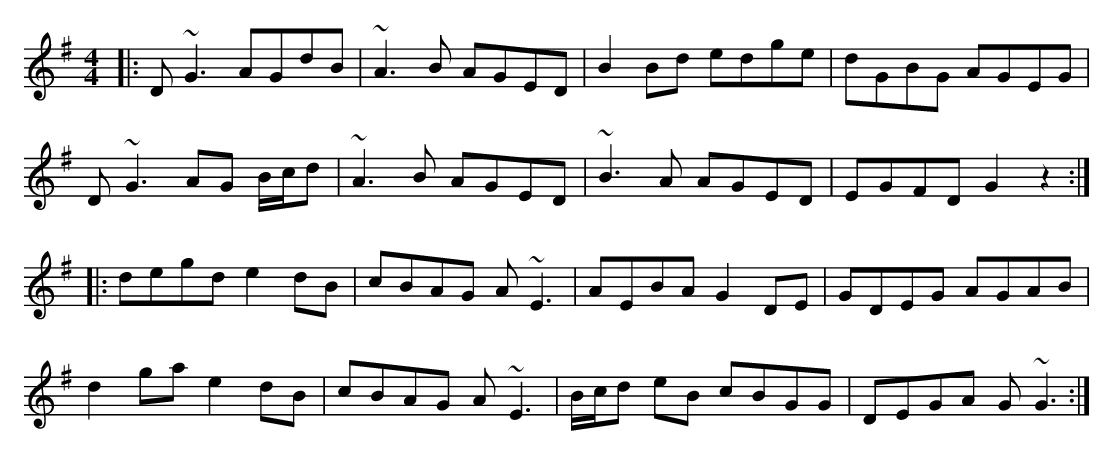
X:1
M:4/4
K:G
|:D~G3 AGdB|~A3B AGED|B2Bd edge|dGBG AGEG|
D~G3 AG B/c/d|~A3B AGED|~B3A AGED|EGFD G2z2:|
|:degd e2dB|cBAG A~E3|AEBA G2DE|GDEG AGAB|
d2ga e2dB|cBAG A~E3|B/c/d eB cBGG|DEGA G~G3:|
